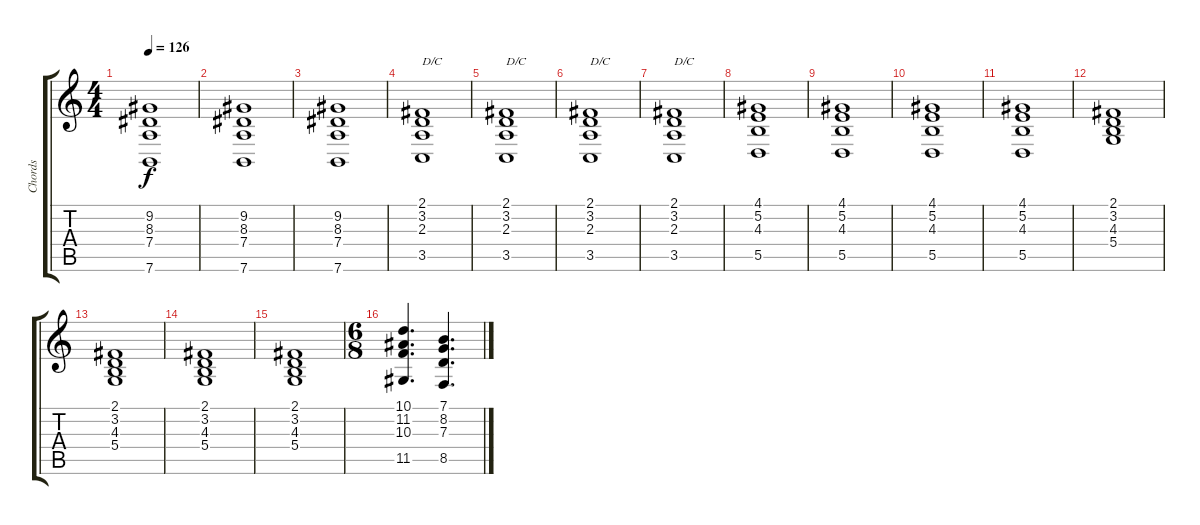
\track ("Chords" "Chords") {instrument pad7halo}
\staff {score tabs}
\tuning (E4 B3 G3 D3 A2 E2) {hide}
\ts (4 4)
\tempo 126
\clef g2
\ks c
(9.2 8.3 7.4 7.6).1{dy f} |
(9.2 8.3 7.4 7.6).1 |
(9.2 8.3 7.4 7.6).1 |
(2.1 3.2 2.3 3.5).1{txt "D/C"} |
(2.1 3.2 2.3 3.5).1{txt "D/C"} |
(2.1 3.2 2.3 3.5).1{txt "D/C"} |
(2.1 3.2 2.3 3.5).1{txt "D/C"} |
(4.1 5.2 4.3 5.5).1 |
(4.1 5.2 4.3 5.5).1 |
(4.1 5.2 4.3 5.5).1 |
(4.1 5.2 4.3 5.5).1 |
(2.1 3.2 4.3 5.4).1 |
(2.1 3.2 4.3 5.4).1 |
(2.1 3.2 4.3 5.4).1 |
(2.1 3.2 4.3 5.4).1 |
\ts (6 8)
(10.1 11.2 10.3 11.5).4{d} (7.1 8.2 7.3 8.5).4{d}
